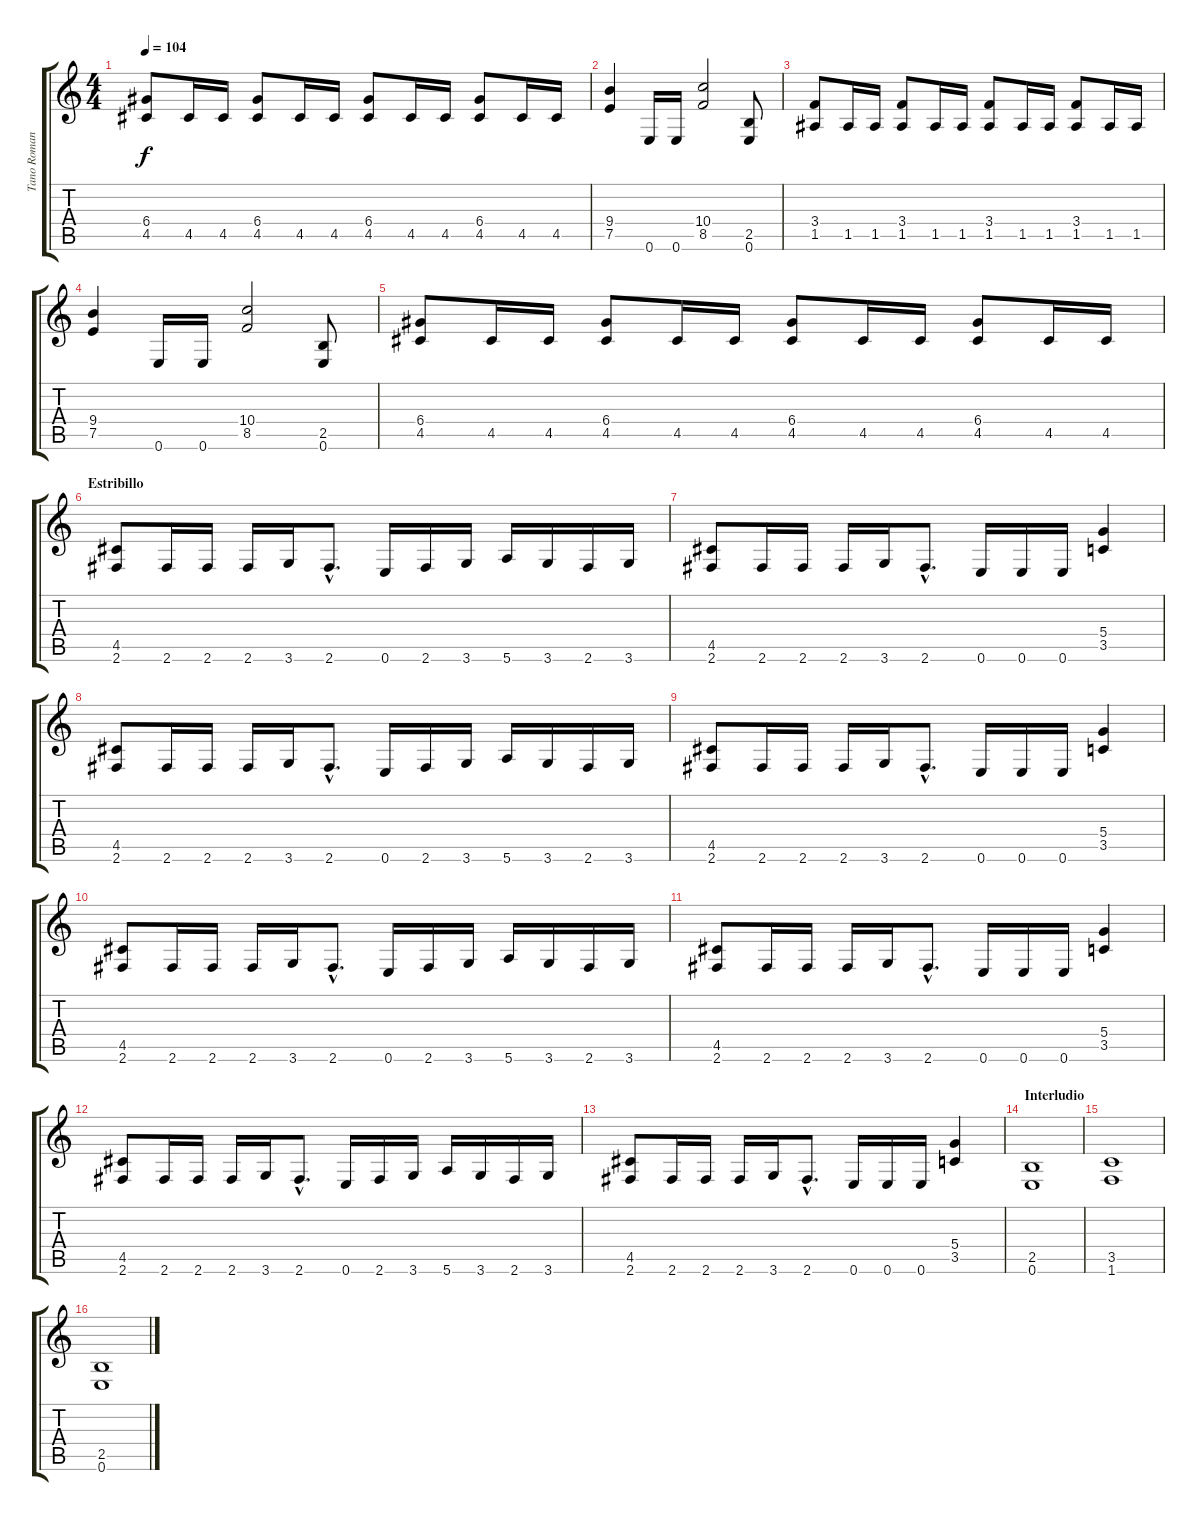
\track ("Tano Romano (Gtr 2)" "Tano Roman") {instrument distortionguitar}
\staff {score tabs}
\tuning (E4 B3 G3 D3 A2 E2) {hide}
\ts (4 4)
\tempo 104
\clef g2
\ks c
(6.4 4.5).8{dy f} 4.5.16 4.5.16 (6.4 4.5).8 4.5.16 4.5.16 (6.4 4.5).8 4.5.16 4.5.16 (6.4 4.5).8 4.5.16 4.5.16 |
(9.4 7.5).4 0.6.16 0.6.16 (10.4 8.5).2 (2.5 0.6).8 |
(3.4 1.5).8 1.5.16 1.5.16 (3.4 1.5).8 1.5.16 1.5.16 (3.4 1.5).8 1.5.16 1.5.16 (3.4 1.5).8 1.5.16 1.5.16 |
(9.4 7.5).4 0.6.16 0.6.16 (10.4 8.5).2 (2.5 0.6).8 |
(6.4 4.5).8 4.5.16 4.5.16 (6.4 4.5).8 4.5.16 4.5.16 (6.4 4.5).8 4.5.16 4.5.16 (6.4 4.5).8 4.5.16 4.5.16 |
\section ("" "Estribillo")
(4.5 2.6).8 2.6.16 2.6.16 2.6.16 3.6.16 2.6{hac}.8{d} 0.6.16 2.6.16 3.6.16 5.6.16 3.6.16 2.6.16 3.6.16 |
(4.5 2.6).8 2.6.16 2.6.16 2.6.16 3.6.16 2.6{hac}.8{d} 0.6.16 0.6.16 0.6.16 (5.4 3.5).4 |
(4.5 2.6).8 2.6.16 2.6.16 2.6.16 3.6.16 2.6{hac}.8{d} 0.6.16 2.6.16 3.6.16 5.6.16 3.6.16 2.6.16 3.6.16 |
(4.5 2.6).8 2.6.16 2.6.16 2.6.16 3.6.16 2.6{hac}.8{d} 0.6.16 0.6.16 0.6.16 (5.4 3.5).4 |
(4.5 2.6).8 2.6.16 2.6.16 2.6.16 3.6.16 2.6{hac}.8{d} 0.6.16 2.6.16 3.6.16 5.6.16 3.6.16 2.6.16 3.6.16 |
(4.5 2.6).8 2.6.16 2.6.16 2.6.16 3.6.16 2.6{hac}.8{d} 0.6.16 0.6.16 0.6.16 (5.4 3.5).4 |
(4.5 2.6).8 2.6.16 2.6.16 2.6.16 3.6.16 2.6{hac}.8{d} 0.6.16 2.6.16 3.6.16 5.6.16 3.6.16 2.6.16 3.6.16 |
(4.5 2.6).8 2.6.16 2.6.16 2.6.16 3.6.16 2.6{hac}.8{d} 0.6.16 0.6.16 0.6.16 (5.4 3.5).4 |
\section ("" "Interludio")
(2.5 0.6).1 |
(3.5 1.6).1 |
(2.5 0.6).1
